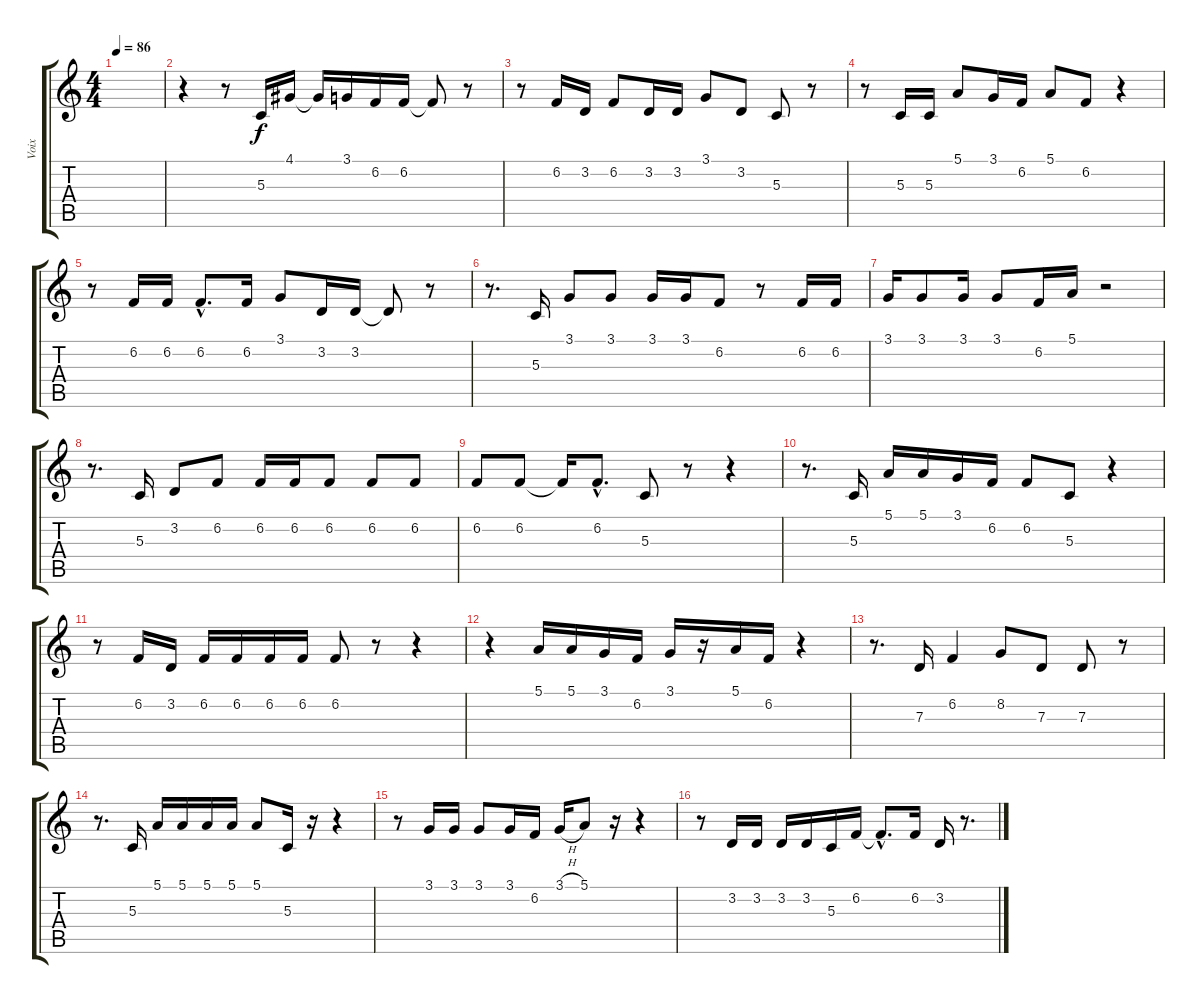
\track ("Voix" "Voix") {instrument accordion}
\staff {score tabs}
\tuning (E4 B3 G3 D3 A2 E2) {hide}
\ts (4 4)
\tempo 86
\clef g2
\ks c
|
r.4 r.8 5.3.16 4.1.16 4.1{t}.16 3.1.16 6.2.16 6.2.16 6.2{t}.8 r.8 |
r.8 6.2.16 3.2.16 6.2.8 3.2.16 3.2.16 3.1.8 3.2.8 5.3.8 r.8 |
r.8 5.3.16 5.3.16 5.1.8 3.1.16 6.2.16 5.1.8 6.2.8 r.4 |
r.8 6.2.16 6.2.16 6.2{hac}.8{d} 6.2.16 3.1.8 3.2.16 3.2.16 3.2{t}.8 r.8 |
r.8{d} 5.3.16 3.1.8 3.1.8 3.1.16 3.1.16 6.2.8 r.8 6.2.16 6.2.16 |
3.1.16 3.1.8 3.1.16 3.1.8 6.2.16 5.1.16 r.2 |
r.8{d} 5.3.16 3.2.8 6.2.8 6.2.16 6.2.16 6.2.8 6.2.8 6.2.8 |
6.2.8 6.2.8 6.2{t}.16 6.2{hac}.8{d} 5.3.8 r.8 r.4 |
r.8{d} 5.3.16 5.1.16 5.1.16 3.1.16 6.2.16 6.2.8 5.3.8 r.4 |
r.8 6.2.16 3.2.16 6.2.16 6.2.16 6.2.16 6.2.16 6.2.8 r.8 r.4 |
r.4 5.1.16 5.1.16 3.1.16 6.2.16 3.1.16 r.16 5.1.16 6.2.16 r.4 |
r.8{d} 7.3.16 6.2.4 8.2.8 7.3.8 7.3.8 r.8 |
r.8{d} 5.3.16 5.1.16 5.1.16 5.1.16 5.1.16 5.1.8 5.3.16 r.16 r.4 |
r.8 3.1.16 3.1.16 3.1.8 3.1.16 6.2.16 3.1{h}.16 5.1.8 r.16 r.4 |
r.8 3.2.16 3.2.16 3.2.16 3.2.16 5.3.16 6.2.16 6.2{hac t}.8{d} 6.2.16 3.2.16 r.8{d}
